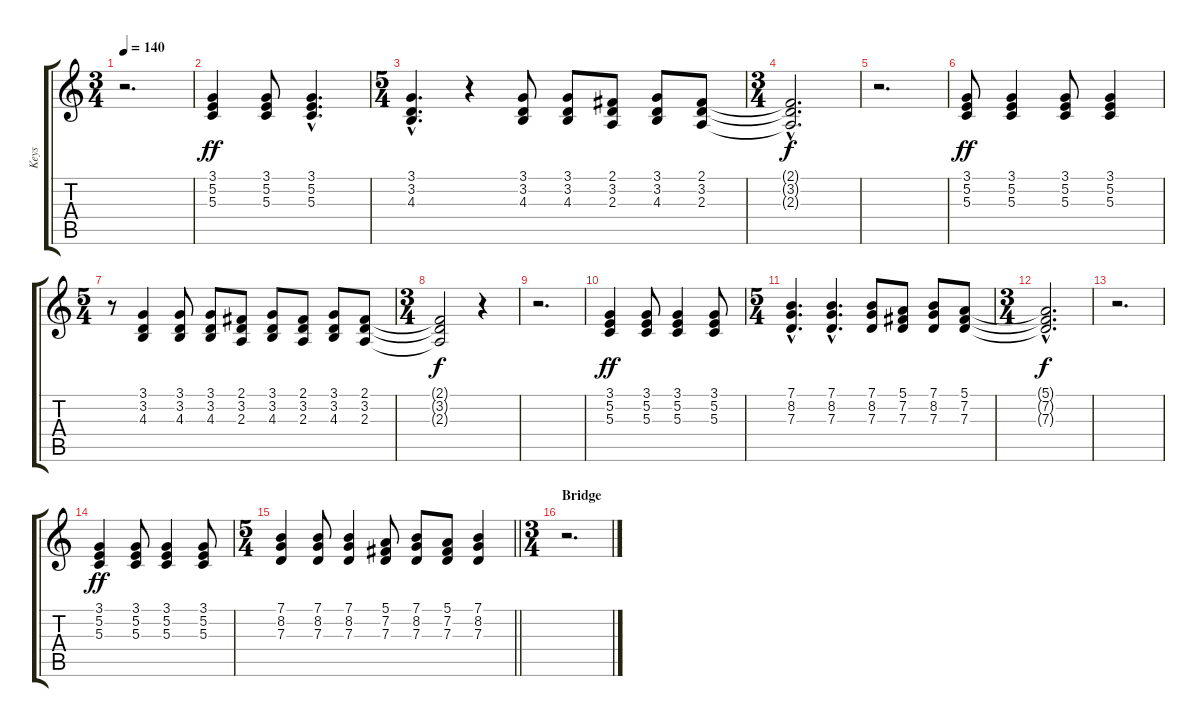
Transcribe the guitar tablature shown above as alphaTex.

\track ("Keys" "Keys") {instrument lead3calliope}
\staff {score tabs}
\tuning (E4 B3 G3 D3 A2 E2) {hide}
\ts (3 4)
\tempo 140
\clef g2
\ks c
r.2{d dy f} |
(3.1 5.2 5.3).4{dy ff} (3.1 5.2 5.3).8 (3.1{hac} 5.2{hac} 5.3{hac}).4{d} |
\ts (5 4)
(3.1{hac} 3.2{hac} 4.3{hac}).4{d} r.4 (3.1 3.2 4.3).8 (3.1 3.2 4.3).8 (2.1 3.2 2.3).8 (3.1 3.2 4.3).8 (2.1 3.2 2.3).8 |
\ts (3 4)
(2.1{hac t} 3.2{hac t} 2.3{hac t}).2{d dy f} |
r.2{d} |
(3.1 5.2 5.3).8{dy ff} (3.1 5.2 5.3).4 (3.1 5.2 5.3).8 (3.1 5.2 5.3).4 |
\ts (5 4)
r.8 (3.1 3.2 4.3).4 (3.1 3.2 4.3).8 (3.1 3.2 4.3).8 (2.1 3.2 2.3).8 (3.1 3.2 4.3).8 (2.1 3.2 2.3).8 (3.1 3.2 4.3).8 (2.1 3.2 2.3).8 |
\ts (3 4)
(2.1{t} 3.2{t} 2.3{t}).2{dy f} r.4 |
r.2{d} |
(3.1 5.2 5.3).4{dy ff} (3.1 5.2 5.3).8 (3.1 5.2 5.3).4 (3.1 5.2 5.3).8 |
\ts (5 4)
(7.1{hac} 8.2{hac} 7.3{hac}).4{d} (7.1{hac} 8.2{hac} 7.3{hac}).4{d} (7.1 8.2 7.3).8 (5.1 7.2 7.3).8 (7.1 8.2 7.3).8 (5.1 7.2 7.3).8 |
\ts (3 4)
(5.1{hac t} 7.2{hac t} 7.3{hac t}).2{d dy f} |
r.2{d} |
(3.1 5.2 5.3).4{dy ff} (3.1 5.2 5.3).8 (3.1 5.2 5.3).4 (3.1 5.2 5.3).8 |
\ts (5 4)
\barLineRight lightlight
(7.1 8.2 7.3).4 (7.1 8.2 7.3).8 (7.1 8.2 7.3).4 (5.1 7.2 7.3).8 (7.1 8.2 7.3).8 (5.1 7.2 7.3).8 (7.1 8.2 7.3).4 |
\ts (3 4)
\section ("" "Bridge")
r.2{d}
